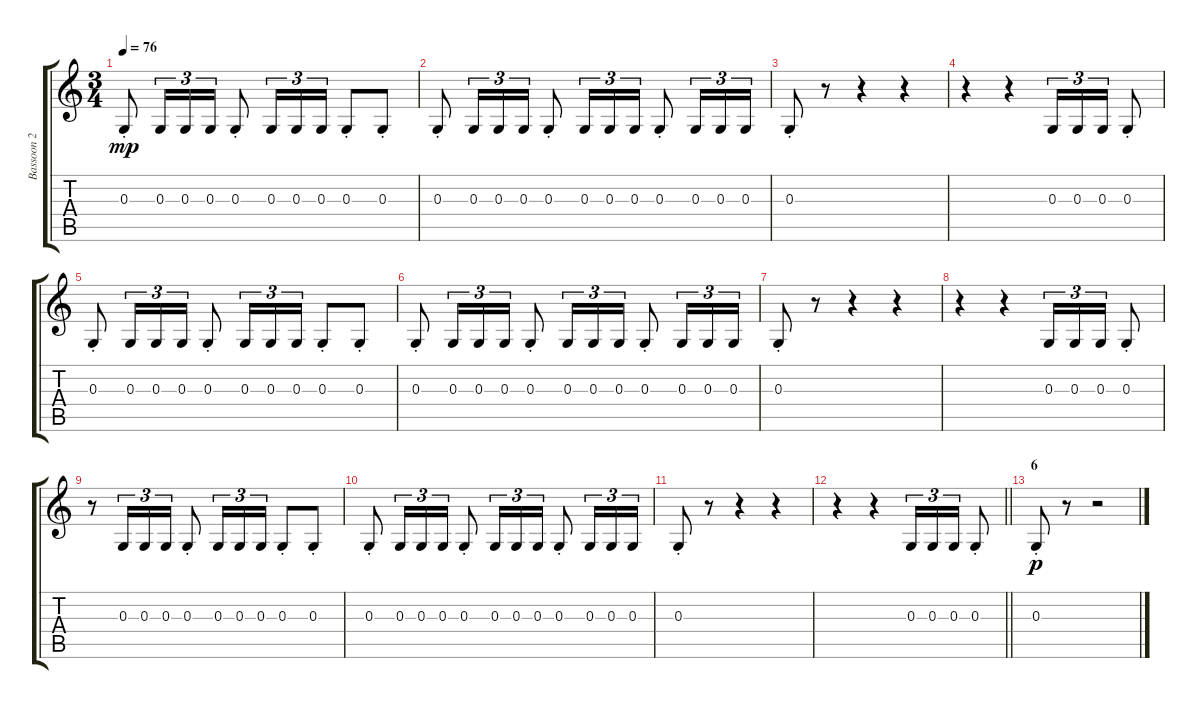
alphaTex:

\track ("Bassoon 2" "Bassoon 2") {instrument bassoon}
\staff {score tabs}
\tuning (E4 B3 G3 D3 A2 E2) {hide}
\ts (3 4)
\tempo 76
\clef g2
\ks c
0.3{st}.8{dy mp} 0.3.16{tu (3 2)} 0.3.16{tu (3 2)} 0.3.16{tu (3 2)} 0.3{st}.8 0.3.16{tu (3 2)} 0.3.16{tu (3 2)} 0.3.16{tu (3 2)} 0.3{st}.8 0.3{st}.8 |
0.3{st}.8 0.3.16{tu (3 2)} 0.3.16{tu (3 2)} 0.3.16{tu (3 2)} 0.3{st}.8 0.3.16{tu (3 2)} 0.3.16{tu (3 2)} 0.3.16{tu (3 2)} 0.3{st}.8 0.3.16{tu (3 2)} 0.3.16{tu (3 2)} 0.3.16{tu (3 2)} |
0.3{st}.8 r.8 r.4 r.4 |
r.4 r.4 0.3.16{tu (3 2)} 0.3.16{tu (3 2)} 0.3.16{tu (3 2)} 0.3{st}.8 |
0.3{st}.8 0.3.16{tu (3 2)} 0.3.16{tu (3 2)} 0.3.16{tu (3 2)} 0.3{st}.8 0.3.16{tu (3 2)} 0.3.16{tu (3 2)} 0.3.16{tu (3 2)} 0.3{st}.8 0.3{st}.8 |
0.3{st}.8 0.3.16{tu (3 2)} 0.3.16{tu (3 2)} 0.3.16{tu (3 2)} 0.3{st}.8 0.3.16{tu (3 2)} 0.3.16{tu (3 2)} 0.3.16{tu (3 2)} 0.3{st}.8 0.3.16{tu (3 2)} 0.3.16{tu (3 2)} 0.3.16{tu (3 2)} |
0.3{st}.8 r.8 r.4 r.4 |
r.4 r.4 0.3.16{tu (3 2)} 0.3.16{tu (3 2)} 0.3.16{tu (3 2)} 0.3{st}.8 |
r.8 0.3.16{tu (3 2)} 0.3.16{tu (3 2)} 0.3.16{tu (3 2)} 0.3{st}.8 0.3.16{tu (3 2)} 0.3.16{tu (3 2)} 0.3.16{tu (3 2)} 0.3{st}.8 0.3{st}.8 |
0.3{st}.8 0.3.16{tu (3 2)} 0.3.16{tu (3 2)} 0.3.16{tu (3 2)} 0.3{st}.8 0.3.16{tu (3 2)} 0.3.16{tu (3 2)} 0.3.16{tu (3 2)} 0.3{st}.8 0.3.16{tu (3 2)} 0.3.16{tu (3 2)} 0.3.16{tu (3 2)} |
0.3{st}.8 r.8 r.4 r.4 |
\barLineRight lightlight
r.4 r.4 0.3.16{tu (3 2)} 0.3.16{tu (3 2)} 0.3.16{tu (3 2)} 0.3{st}.8 |
\section ("" "6")
0.3{st}.8{dy p} r.8 r.2
